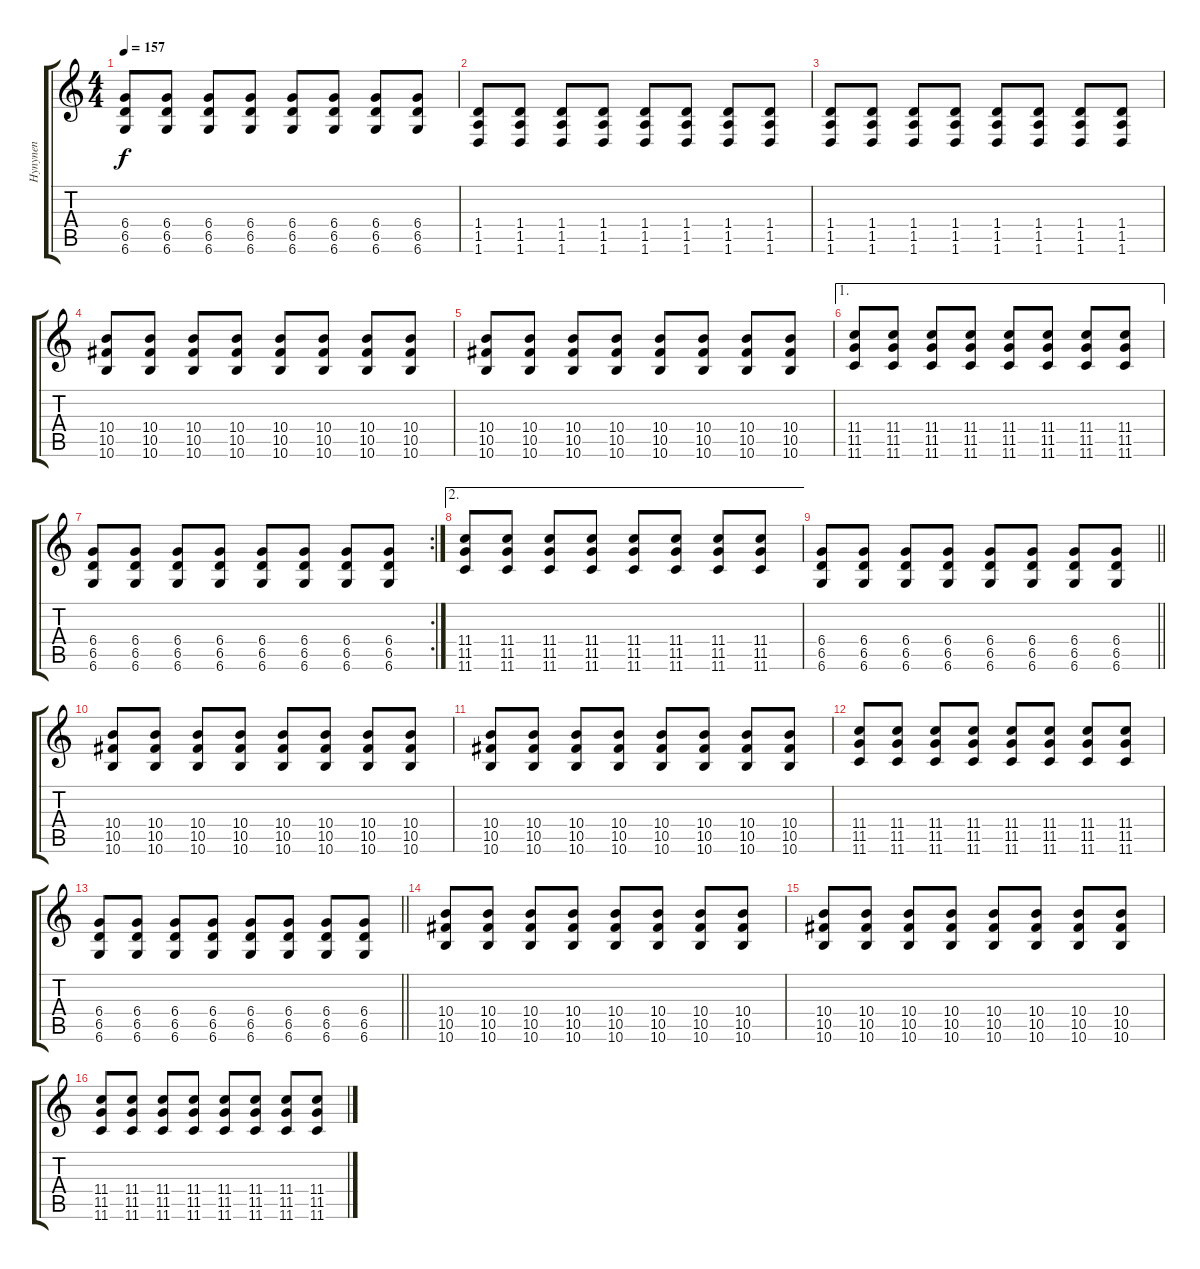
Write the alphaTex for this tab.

\track ("Hynynen" "Hynynen") {instrument distortionguitar}
\staff {score tabs}
\tuning (Eb4 Bb3 Gb3 Db3 Ab2 Db2) {hide}
\ts (4 4)
\tempo 157
\clef g2
\ks c
(6.4 6.5 6.6).8{dy f} (6.4 6.5 6.6).8 (6.4 6.5 6.6).8 (6.4 6.5 6.6).8 (6.4 6.5 6.6).8 (6.4 6.5 6.6).8 (6.4 6.5 6.6).8 (6.4 6.5 6.6).8 |
(1.4 1.5 1.6).8 (1.4 1.5 1.6).8 (1.4 1.5 1.6).8 (1.4 1.5 1.6).8 (1.4 1.5 1.6).8 (1.4 1.5 1.6).8 (1.4 1.5 1.6).8 (1.4 1.5 1.6).8 |
(1.4 1.5 1.6).8 (1.4 1.5 1.6).8 (1.4 1.5 1.6).8 (1.4 1.5 1.6).8 (1.4 1.5 1.6).8 (1.4 1.5 1.6).8 (1.4 1.5 1.6).8 (1.4 1.5 1.6).8 |
(10.4 10.5 10.6).8 (10.4 10.5 10.6).8 (10.4 10.5 10.6).8 (10.4 10.5 10.6).8 (10.4 10.5 10.6).8 (10.4 10.5 10.6).8 (10.4 10.5 10.6).8 (10.4 10.5 10.6).8 |
(10.4 10.5 10.6).8 (10.4 10.5 10.6).8 (10.4 10.5 10.6).8 (10.4 10.5 10.6).8 (10.4 10.5 10.6).8 (10.4 10.5 10.6).8 (10.4 10.5 10.6).8 (10.4 10.5 10.6).8 |
\ae 1
(11.4 11.5 11.6).8 (11.4 11.5 11.6).8 (11.4 11.5 11.6).8 (11.4 11.5 11.6).8 (11.4 11.5 11.6).8 (11.4 11.5 11.6).8 (11.4 11.5 11.6).8 (11.4 11.5 11.6).8 |
\rc 2
(6.4 6.5 6.6).8 (6.4 6.5 6.6).8 (6.4 6.5 6.6).8 (6.4 6.5 6.6).8 (6.4 6.5 6.6).8 (6.4 6.5 6.6).8 (6.4 6.5 6.6).8 (6.4 6.5 6.6).8 |
\ae 2
(11.4 11.5 11.6).8 (11.4 11.5 11.6).8 (11.4 11.5 11.6).8 (11.4 11.5 11.6).8 (11.4 11.5 11.6).8 (11.4 11.5 11.6).8 (11.4 11.5 11.6).8 (11.4 11.5 11.6).8 |
\barLineRight lightlight
(6.4 6.5 6.6).8 (6.4 6.5 6.6).8 (6.4 6.5 6.6).8 (6.4 6.5 6.6).8 (6.4 6.5 6.6).8 (6.4 6.5 6.6).8 (6.4 6.5 6.6).8 (6.4 6.5 6.6).8 |
\section ("" "")
(10.4 10.5 10.6).8 (10.4 10.5 10.6).8 (10.4 10.5 10.6).8 (10.4 10.5 10.6).8 (10.4 10.5 10.6).8 (10.4 10.5 10.6).8 (10.4 10.5 10.6).8 (10.4 10.5 10.6).8 |
(10.4 10.5 10.6).8 (10.4 10.5 10.6).8 (10.4 10.5 10.6).8 (10.4 10.5 10.6).8 (10.4 10.5 10.6).8 (10.4 10.5 10.6).8 (10.4 10.5 10.6).8 (10.4 10.5 10.6).8 |
(11.4 11.5 11.6).8 (11.4 11.5 11.6).8 (11.4 11.5 11.6).8 (11.4 11.5 11.6).8 (11.4 11.5 11.6).8 (11.4 11.5 11.6).8 (11.4 11.5 11.6).8 (11.4 11.5 11.6).8 |
\barLineRight lightlight
(6.4 6.5 6.6).8 (6.4 6.5 6.6).8 (6.4 6.5 6.6).8 (6.4 6.5 6.6).8 (6.4 6.5 6.6).8 (6.4 6.5 6.6).8 (6.4 6.5 6.6).8 (6.4 6.5 6.6).8 |
(10.4 10.5 10.6).8 (10.4 10.5 10.6).8 (10.4 10.5 10.6).8 (10.4 10.5 10.6).8 (10.4 10.5 10.6).8 (10.4 10.5 10.6).8 (10.4 10.5 10.6).8 (10.4 10.5 10.6).8 |
(10.4 10.5 10.6).8 (10.4 10.5 10.6).8 (10.4 10.5 10.6).8 (10.4 10.5 10.6).8 (10.4 10.5 10.6).8 (10.4 10.5 10.6).8 (10.4 10.5 10.6).8 (10.4 10.5 10.6).8 |
(11.4 11.5 11.6).8 (11.4 11.5 11.6).8 (11.4 11.5 11.6).8 (11.4 11.5 11.6).8 (11.4 11.5 11.6).8 (11.4 11.5 11.6).8 (11.4 11.5 11.6).8 (11.4 11.5 11.6).8
